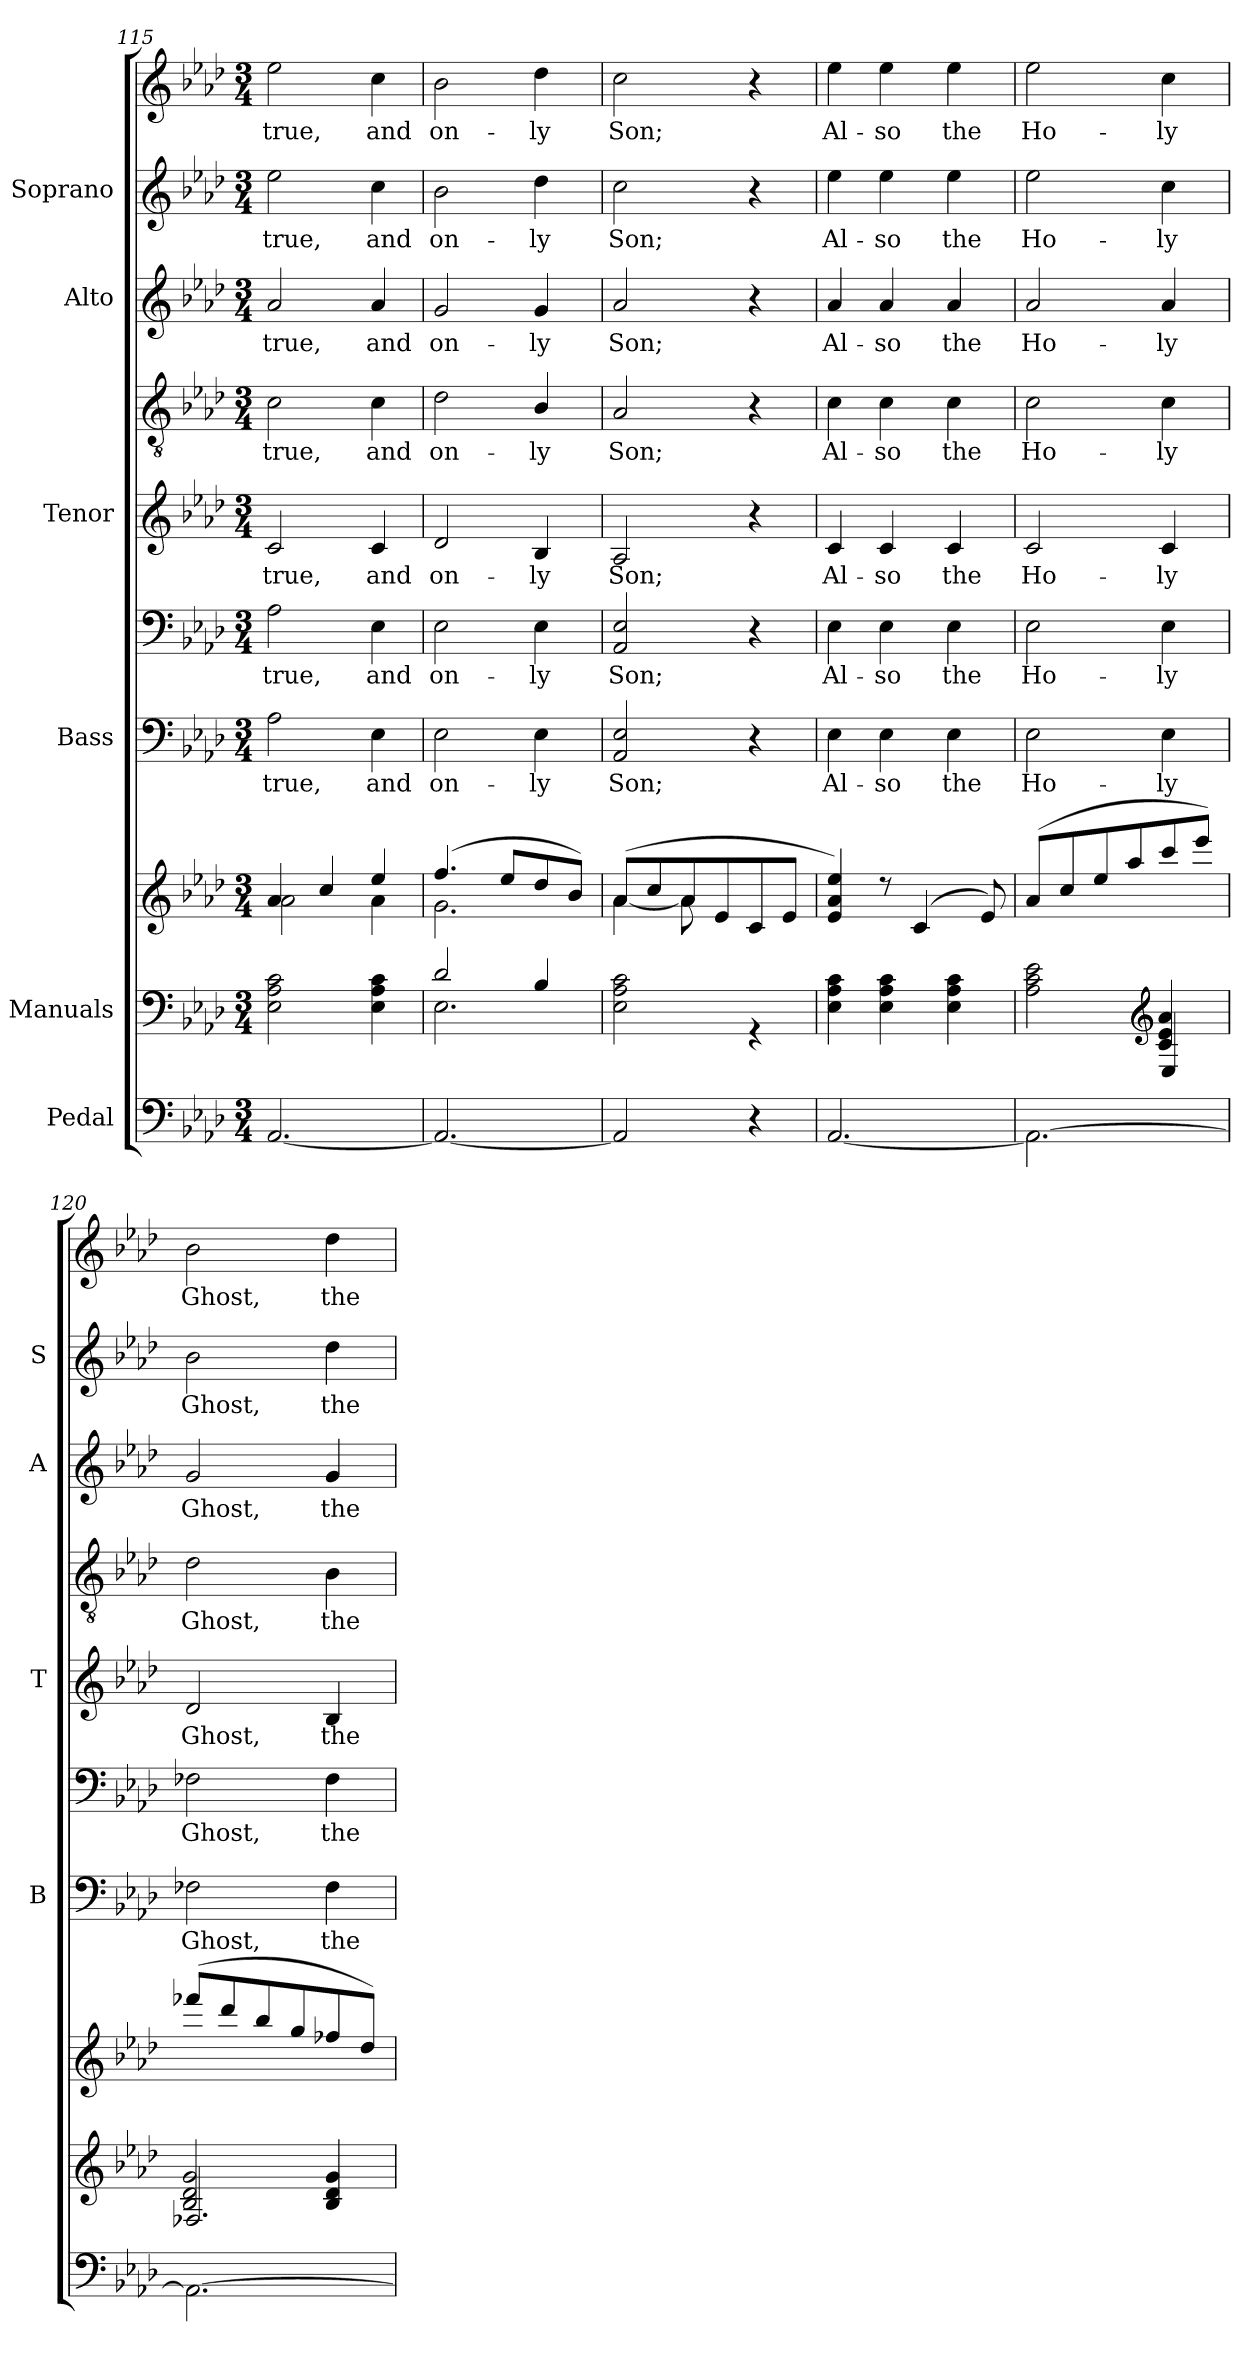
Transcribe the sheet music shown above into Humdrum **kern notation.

**kern	**kern	**kern	**kern	**text	**kern	**text	**kern	**text	**kern	**text	**kern	**text	**kern	**text	**kern	**text
*part6	*part5	*part5	*part4	*part4	*part4	*part4	*part3	*part3	*part3	*part3	*part2	*part2	*part1	*part1	*part1	*part1
*staff10	*staff9	*staff8	*staff7	*staff7	*staff6	*staff6	*staff5	*staff5	*staff4	*staff4	*staff3	*staff3	*staff2	*staff2	*staff1	*staff1
*I"Pedal	*I"Manuals	*	*I"Bass	*	*	*	*I"Tenor	*	*	*	*I"Alto	*	*I"Soprano	*	*	*
*	*	*	*I'B	*	*	*	*I'T	*	*	*	*I'A	*	*I'S	*	*	*
*clefF4	*clefF4	*clefG2	*	*	*clefF4	*	*	*	*clefGv2	*	*clefG2	*	*	*	*clefG2	*
*k[b-e-a-d-]	*k[b-e-a-d-]	*k[b-e-a-d-]	*k[b-e-a-d-]	*	*k[b-e-a-d-]	*	*k[b-e-a-d-]	*	*k[b-e-a-d-]	*	*k[b-e-a-d-]	*	*k[b-e-a-d-]	*	*k[b-e-a-d-]	*
*A-:	*A-:	*A-:	*A-:	*	*A-:	*	*A-:	*	*A-:	*	*A-:	*	*A-:	*	*A-:	*
*M3/4	*M3/4	*M3/4	*M3/4	*	*M3/4	*	*M3/4	*	*M3/4	*	*M3/4	*	*M3/4	*	*M3/4	*
=115	=115	=115	=115	=115	=115	=115	=115	=115	=115	=115	=115	=115	=115	=115	=115	=115
!	!LO:N:vis=1	!	!	!LO:LY:b	!	!LO:LY:b	!	!LO:LY:b	!	!LO:LY:b	!	!LO:LY:b	!	!LO:LY:b	!	!LO:LY:b
*	*^	*^	*	*	*	*	*	*	*	*	*	*	*	*	*	*
[2.AA-	2.ryy	2E-\ 2A-\ 2c\	4a-	2a-\	2A-	true,	2A-	true,	2c	true,	2c	true,	2a-	true,	2ee-	true,	2ee-	true,
.	.	.	4cc/	.	.	.	.	.	.	.	.	.	.	.	.	.	.	.
!	!	!	!	!	!	!LO:LY:b	!	!LO:LY:b	!	!LO:LY:b	!	!LO:LY:b	!	!LO:LY:b	!	!LO:LY:b	!	!LO:LY:b
.	.	4E-\ 4A-\ 4c\	4ee-/	4a-\	4E-	and	4E-	and	4c	and	4c	and	4a-	and	4cc	and	4cc	and
=116	=116	=116	=116	=116	=116	=116	=116	=116	=116	=116	=116	=116	=116	=116	=116	=116	=116	=116
!	!	!	!	!	!	!LO:LY:b	!	!LO:LY:b	!	!LO:LY:b	!	!LO:LY:b	!	!LO:LY:b	!	!LO:LY:b	!	!LO:LY:b
2.AA-_	2d-/	2.E-\	(<4.ff/	2.g\	2E-	on-	2E-	on-	2d-	on-	2d-	on-	2g	on-	2b-	on-	2b-	on-
.	.	.	8ee-/L	.	.	.	.	.	.	.	.	.	.	.	.	.	.	.
!	!	!	!	!	!	!LO:LY:b	!	!LO:LY:b	!	!LO:LY:b	!	!LO:LY:b	!	!LO:LY:b	!	!LO:LY:b	!	!LO:LY:b
.	4B-/	.	8dd-/	.	4E-	-ly	4E-	-ly	4B-/	-ly	4B-/	-ly	4g	-ly	4dd-	-ly	4dd-	-ly
.	.	.	8b-/J)	.	.	.	.	.	.	.	.	.	.	.	.	.	.	.
=117	=117	=117	=117	=117	=117	=117	=117	=117	=117	=117	=117	=117	=117	=117	=117	=117	=117	=117
!	!LO:N:vis=1	!	!	!	!	!LO:LY:b	!	!LO:LY:b	!	!LO:LY:b	!	!LO:LY:b	!	!LO:LY:b	!	!LO:LY:b	!	!LO:LY:b
2AA-]	2.ryy	2E-\ 2A-\ 2c\	(>8a-/L	[4a-\	2AA- 2E-	Son;	2AA- 2E-	Son;	2A-	Son;	2A-	Son;	2a-	Son;	2cc	Son;	2cc	Son;
.	.	.	8cc/	.	.	.	.	.	.	.	.	.	.	.	.	.	.	.
.	.	.	8a-	8a-\]	.	.	.	.	.	.	.	.	.	.	.	.	.	.
.	.	.	8e-	8ryy	.	.	.	.	.	.	.	.	.	.	.	.	.	.
4r	.	4r	8c	4ryy	4r	.	4r	.	4r	.	4r	.	4r	.	4r	.	4r	.
.	.	.	8e-J	.	.	.	.	.	.	.	.	.	.	.	.	.	.	.
=118	=118	=118	=118	=118	=118	=118	=118	=118	=118	=118	=118	=118	=118	=118	=118	=118	=118	=118
!	!LO:N:vis=1	!	!	!LO:N:vis=1	!	!LO:LY:b	!	!LO:LY:b	!	!LO:LY:b	!	!LO:LY:b	!	!LO:LY:b	!	!LO:LY:b	!	!LO:LY:b
[2.AA-	2.ryy	4E-\ 4A-\ 4c\	4e- 4a- 4ee-)	2.ryy	4E-	Al-	4E-	Al-	4c	Al-	4c	Al-	4a-	Al-	4ee-	Al-	4ee-	Al-
!	!	!	!	!	!	!LO:LY:b	!	!LO:LY:b	!	!LO:LY:b	!	!LO:LY:b	!	!LO:LY:b	!	!LO:LY:b	!	!LO:LY:b
.	.	4E-\ 4A-\ 4c\	8r	.	4E-	-so	4E-	-so	4c	-so	4c	-so	4a-	-so	4ee-	-so	4ee-	-so
.	.	.	(<4c	.	.	.	.	.	.	.	.	.	.	.	.	.	.	.
!	!	!	!	!	!	!LO:LY:b	!	!LO:LY:b	!	!LO:LY:b	!	!LO:LY:b	!	!LO:LY:b	!	!LO:LY:b	!	!LO:LY:b
.	.	4E-\ 4A-\ 4c\	.	.	4E-	the	4E-	the	4c	the	4c	the	4a-	the	4ee-	the	4ee-	the
.	.	.	8e-)	.	.	.	.	.	.	.	.	.	.	.	.	.	.	.
=119	=119	=119	=119	=119	=119	=119	=119	=119	=119	=119	=119	=119	=119	=119	=119	=119	=119	=119
!	!	!	!	!LO:N:vis=1	!	!LO:LY:b	!	!LO:LY:b	!	!LO:LY:b	!	!LO:LY:b	!	!LO:LY:b	!	!LO:LY:b	!	!LO:LY:b
2.AA-\_	4ryy	2A-\ 2c\ 2e-\	(>8a-L	2.ryy	2E-	Ho-	2E-	Ho-	2c	Ho-	2c	Ho-	2a-	Ho-	2ee-	Ho-	2ee-	Ho-
.	.	.	8cc	.	.	.	.	.	.	.	.	.	.	.	.	.	.	.
.	4ryy	.	8ee-	.	.	.	.	.	.	.	.	.	.	.	.	.	.	.
.	.	.	8aa-	.	.	.	.	.	.	.	.	.	.	.	.	.	.	.
*	*clefG2	*	*	*	*	*	*	*	*	*	*	*	*	*	*	*	*	*
!	!	!	!	!	!	!LO:LY:b	!	!LO:LY:b	!	!LO:LY:b	!	!LO:LY:b	!	!LO:LY:b	!	!LO:LY:b	!	!LO:LY:b
.	4E-/	4c/ 4e-/ 4a-/	8ccc	.	4E-	-ly	4E-	-ly	4c	-ly	4c	-ly	4a-	-ly	4cc	-ly	4cc	-ly
.	.	.	8eee-J)	.	.	.	.	.	.	.	.	.	.	.	.	.	.	.
=120	=120	=120	=120	=120	=120	=120	=120	=120	=120	=120	=120	=120	=120	=120	=120	=120	=120	=120
!	!	!	!	!LO:N:vis=1	!	!LO:LY:b	!	!LO:LY:b	!	!LO:LY:b	!	!LO:LY:b	!	!LO:LY:b	!	!LO:LY:b	!	!LO:LY:b
2.AA-\_	2.F-X/	2B-/ 2d-/ 2g/	(>8fff-XL	2.ryy	2F-X	Ghost,	2F-X	Ghost,	2d-	Ghost,	2d-	Ghost,	2g	Ghost,	2b-	Ghost,	2b-	Ghost,
.	.	.	8ddd-	.	.	.	.	.	.	.	.	.	.	.	.	.	.	.
.	.	.	8bb-	.	.	.	.	.	.	.	.	.	.	.	.	.	.	.
.	.	.	8gg	.	.	.	.	.	.	.	.	.	.	.	.	.	.	.
!	!	!	!	!	!	!LO:LY:b	!	!LO:LY:b	!	!LO:LY:b	!	!LO:LY:b	!	!LO:LY:b	!	!LO:LY:b	!	!LO:LY:b
.	.	4B-/ 4d-/ 4g/	8ff-X	.	4F-	the	4F-	the	4B-	the	4B-	the	4g	the	4dd-	the	4dd-	the
.	.	.	8dd-J)	.	.	.	.	.	.	.	.	.	.	.	.	.	.	.
*	*v	*v	*	*	*	*	*	*	*	*	*	*	*	*	*	*	*	*
*	*	*v	*v	*	*	*	*	*	*	*	*	*	*	*	*	*	*
=	=	=	=	=	=	=	=	=	=	=	=	=	=	=	=	=
*-	*-	*-	*-	*-	*-	*-	*-	*-	*-	*-	*-	*-	*-	*-	*-	*-
